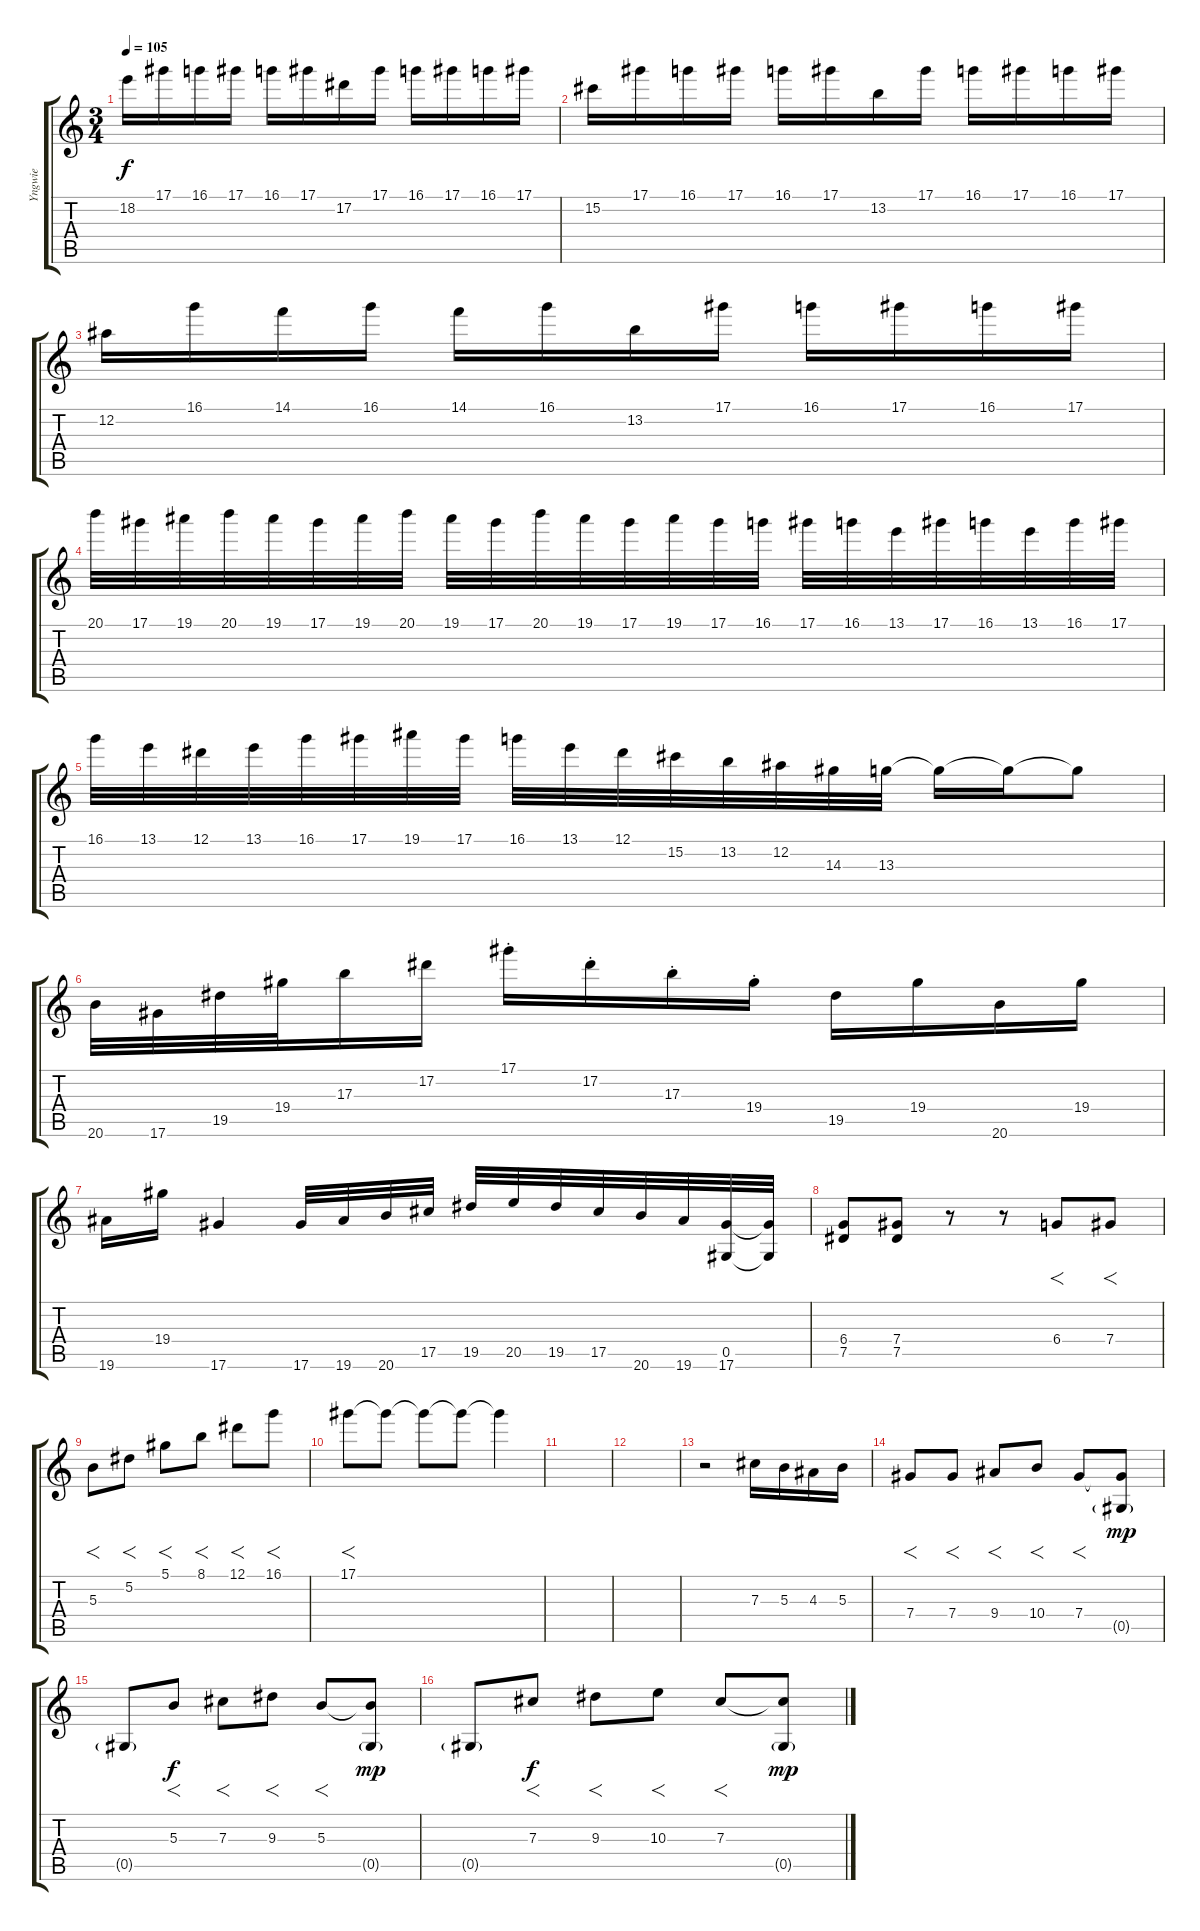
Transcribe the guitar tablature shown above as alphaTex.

\track ("Yngwie" "Yngwie") {instrument overdrivenguitar}
\staff {score tabs}
\tuning (Eb4 Bb3 Gb3 Db3 Ab2 Eb2) {hide}
\ts (3 4)
\tempo 105
\clef g2
\ks c
18.2.16{dy f} 17.1.16 16.1.16 17.1.16 16.1.16 17.1.16 17.2.16 17.1.16 16.1.16 17.1.16 16.1.16 17.1.16 |
15.2.16 17.1.16 16.1.16 17.1.16 16.1.16 17.1.16 13.2.16 17.1.16 16.1.16 17.1.16 16.1.16 17.1.16 |
12.2.16 16.1.16 14.1.16 16.1.16 14.1.16 16.1.16 13.2.16 17.1.16 16.1.16 17.1.16 16.1.16 17.1.16 |
20.1.32 17.1.32 19.1.32 20.1.32 19.1.32 17.1.32 19.1.32 20.1.32 19.1.32 17.1.32 20.1.32 19.1.32 17.1.32 19.1.32 17.1.32 16.1.32 17.1.32 16.1.32 13.1.32 17.1.32 16.1.32 13.1.32 16.1.32 17.1.32 |
16.1.32 13.1.32 12.1.32 13.1.32 16.1.32 17.1.32 19.1.32 17.1.32 16.1.32 13.1.32 12.1.32 15.2.32 13.2.32 12.2.32 14.3.32 13.3.32 13.3{t}.16 13.3{t}.16 13.3{t}.8 |
20.6.32 17.6.32 19.5.32 19.4.32 17.3.16 17.2.16 17.1{st}.16 17.2{st}.16 17.3{st}.16 19.4{st}.16 19.5.16 19.4.16 20.6.16 19.4.16 |
19.6.16 19.4.16 17.6.4 17.6.32 19.6.32 20.6.32 17.5.32 19.5.32 20.5.32 19.5.32 17.5.32 20.6.32 19.6.32 (0.5 17.6).32 (0.5{t} 17.6{t}).32 |
(6.4 7.5).8 (7.4 7.5).8 r.8 r.8 6.4.8{f} 7.4.8{f} |
5.3.8{f} 5.2.8{f} 5.1.8{f} 8.1.8{f} 12.1.8{f} 16.1.8{f} |
17.1.8{f} 17.1{t}.8 17.1{t}.8 17.1{t}.8 17.1{t}.4 |
|
|
r.2 7.3.16 5.3.16 4.3.16 5.3.16 |
7.4.8{f} 7.4.8{f} 9.4.8{f} 10.4.8{f} 7.4.8{f} (7.4{t} 0.5{g}).8{dy mp} |
0.5{g}.8 5.3.8{f dy f} 7.3.8{f} 9.3.8{f} 5.3.8{f} (5.3{t} 0.5{g}).8{dy mp} |
0.5{g}.8 7.3.8{f dy f} 9.3.8{f} 10.3.8{f} 7.3.8{f} (7.3{t} 0.5{g}).8{dy mp}
